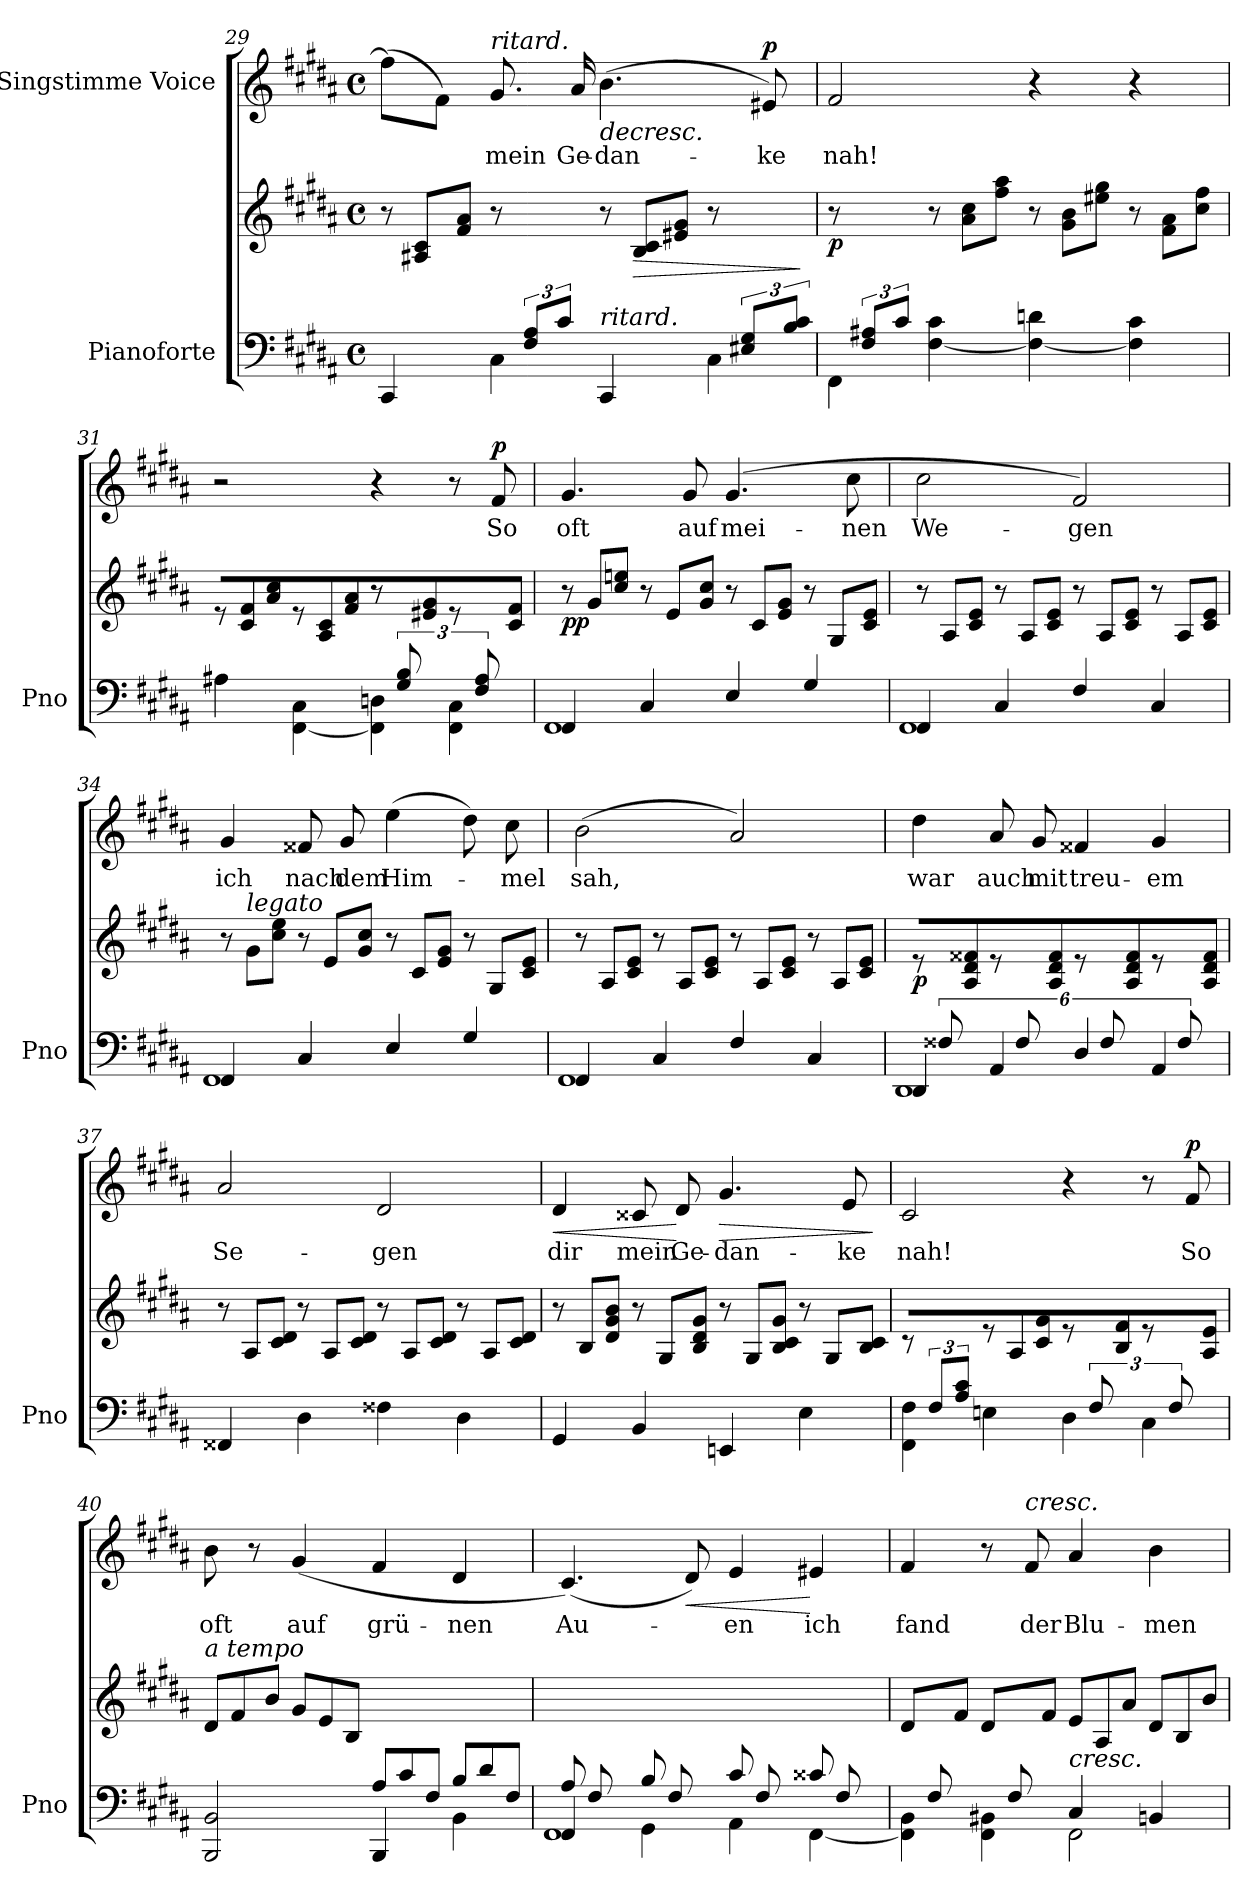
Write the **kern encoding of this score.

**kern	**kern	**dynam	**kern	**text	**dynam
*part2	*part2	*part2	*part1	*part1	*part1
*staff3	*staff2	*staff2/3	*staff1	*staff1	*staff1
*I"Pianoforte	*	*	*I"Singstimme  Voice	*	*
*I'Pno	*	*	*	*	*
*clefF4	*clefG2	*	*clefG2	*	*
*k[f#c#g#d#a#]	*k[f#c#g#d#a#]	*	*k[f#c#g#d#a#]	*	*
*M4/4	*M4/4	*	*M4/4	*	*
*met(c)	*met(c)	*	*met(c)	*	*
=29	=29	=29	=29	=29	=29
*^	*	*	*	*	*
*	*	*Xtuplet	*	*	*	*
3ryy	4CC#/	12r	.	(8ff#\L]	.	.
.	.	12A#X/ 12c#/L	.	.	.	.
.	.	.	.	8f#\J)	.	.
.	.	12f#/ 12a#/J	.	.	.	.
!	!	!	!	!LO:TX:i:t=ritard.	!	!
.	4C#\	12r	.	8.g#/	mein	.
12F#/ 12A#/L	.	6ryy	.	.	.	.
12c#/J	.	.	.	.	.	.
.	.	.	.	16a#/	Ge-	.
!LO:TX:i:t=ritard.	!	!	!	!	!	!
!	!	!	!	!	!	!LO:HP:b
3ryy	4CC#/	12r	.	(4.b\	-dan-	>
!	!	!	!LO:HP:b	!	!	!
.	.	12B/ 12c#/L	>	.	.	.
.	.	12e#X/ 12g#/J	.	.	.	.
.	4C#\	12r	.	.	.	.
12E#X/ 12G#/L	.	6ryy	.	.	.	.
!	!	!	!	!	!	!LO:DY:a
.	.	.	.	8e#X/)	-ke	p
12B/ 12c#/J	.	.	.	.	.	.
*v	*v	*	*	*	*	*
.	.	]	.	.	]
=30	=30	=30	=30	=30	=30
*^	*	*	*	*	*
!	!	!	!LO:DY:b	!	!	!
12ryy	4FF#\	12r	p	2f#/	nah!	.
12F#/ 12A#X/L	.	6ryy	.	.	.	.
12c#/J	.	.	.	.	.	.
2.ryy	[4F#\ 4c#\	12r	.	.	.	.
.	.	12a#\ 12cc#\L	.	.	.	.
.	.	12ff#\ 12aa#\J	.	.	.	.
.	4F#\_ 4dn\	12r	.	4r	.	.
.	.	12g#\ 12b\L	.	.	.	.
.	.	12ee#X\ 12gg#\J	.	.	.	.
.	4F#\] 4c#\	12r	.	4r	.	.
.	.	12f#\ 12a#\L	.	.	.	.
.	.	12cc#\ 12ff#\J	.	.	.	.
=31	=31	=31	=31	=31	=31	=31
12%7ryy	4A#X\	12r	.	2r	.	.
.	.	12c#/ 12f#/L	.	.	.	.
.	.	12a#/ 12cc#/J	.	.	.	.
.	[4FF#\ 4C#\	12r	.	.	.	.
.	.	12A#/ 12c#/L	.	.	.	.
.	.	12f#/ 12a#/J	.	.	.	.
.	4FF#\] 4Dn\	12r	.	4r	.	.
12G#/ 12B/L	.	12ryy	.	.	.	.
6ryy	.	12e#X/ 12g#/J	.	.	.	.
.	4FF#\ 4C#\	12r	.	8r	.	.
12F#/ 12A#/L	.	12ryy	.	.	.	.
!	!	!	!	!	!	!LO:DY:a
.	.	.	.	8f#/	So	p
12ryy	.	12c#/ 12f#/J	.	.	.	.
=32	=32	=32	=32	=32	=32	=32
!	!	!	!LO:DY:b	!	!	!
4FF#/	1FF#	12r	pp	4.g#/	oft	.
.	.	12g#/L	.	.	.	.
.	.	12cc#/ 12een/J	.	.	.	.
4C#/	.	12r	.	.	.	.
.	.	12e/L	.	.	.	.
.	.	.	.	8g#/	auf	.
.	.	12g#/ 12cc#/J	.	.	.	.
4E/	.	12r	.	(4.g#/	mei-	.
.	.	12c#/L	.	.	.	.
.	.	12e/ 12g#/J	.	.	.	.
4G#/	.	12r	.	.	.	.
.	.	12G#/L	.	.	.	.
.	.	.	.	8cc#\	-nen	.
.	.	12c#/ 12e/J	.	.	.	.
=33	=33	=33	=33	=33	=33	=33
4FF#/	1FF#	12r	.	2cc#\	We-	.
.	.	12A#/L	.	.	.	.
.	.	12c#/ 12e/J	.	.	.	.
4C#/	.	12r	.	.	.	.
.	.	12A#/L	.	.	.	.
.	.	12c#/ 12e/J	.	.	.	.
4F#/	.	12r	.	2f#/)	-gen	.
.	.	12A#/L	.	.	.	.
.	.	12c#/ 12e/J	.	.	.	.
4C#/	.	12r	.	.	.	.
.	.	12A#/L	.	.	.	.
.	.	12c#/ 12e/J	.	.	.	.
=34	=34	=34	=34	=34	=34	=34
4FF#/	1FF#	12r	.	4g#/	ich	.
!	!	!LO:TX:i:t=legato	!	!	!	!
.	.	12g#\L	.	.	.	.
.	.	12cc#\ 12ee\J	.	.	.	.
4C#/	.	12r	.	8f##X/	nach	.
.	.	12e/L	.	.	.	.
.	.	.	.	8g#/	dem	.
.	.	12g#/ 12cc#/J	.	.	.	.
4E/	.	12r	.	(4ee\	Him-	.
.	.	12c#/L	.	.	.	.
.	.	12e/ 12g#/J	.	.	.	.
4G#/	.	12r	.	8dd#\)	.	.
.	.	12G#/L	.	.	.	.
.	.	.	.	8cc#\	-mel	.
.	.	12c#/ 12e/J	.	.	.	.
=35	=35	=35	=35	=35	=35	=35
4FF#/	1FF#	12r	.	(2b\	sah,	.
.	.	12A#/L	.	.	.	.
.	.	12c#/ 12e/J	.	.	.	.
4C#/	.	12r	.	.	.	.
.	.	12A#/L	.	.	.	.
.	.	12c#/ 12e/J	.	.	.	.
4F#/	.	12r	.	2a#/)	.	.
.	.	12A#/L	.	.	.	.
.	.	12c#/ 12e/J	.	.	.	.
4C#/	.	12r	.	.	.	.
.	.	12A#/L	.	.	.	.
.	.	12c#/ 12e/J	.	.	.	.
=36	=36	=36	=36	=36	=36	=36
*	*^	*	*	*	*	*
!	!	!	!	!LO:DY:b	!	!	!
12ryy	4DD#/	1DD#	12r	p	4dd#\	war	.
12F##X/L	.	.	12ryy	.	.	.	.
6ryy	.	.	12A#/ 12d#/ 12f##X/J	.	.	.	.
.	4AA#/	.	12r	.	8a#/	auch	.
12F##/L	.	.	12ryy	.	.	.	.
.	.	.	.	.	8g#/	mit	.
6ryy	.	.	12A#/ 12d#/ 12f##/J	.	.	.	.
.	4D#/	.	12r	.	4f##X/	treu-	.
12F##/L	.	.	12ryy	.	.	.	.
6ryy	.	.	12A#/ 12d#/ 12f##/J	.	.	.	.
.	4AA#/	.	12r	.	4g#/	-em	.
12F##/L	.	.	12ryy	.	.	.	.
12ryy	.	.	12A#/ 12d#/ 12f##/J	.	.	.	.
*v	*v	*v	*	*	*	*	*
=37	=37	=37	=37	=37	=37
4FF##X/	12r	.	2a#/	Se-	.
.	12A#/L	.	.	.	.
.	12c#/ 12d#/J	.	.	.	.
4D#\	12r	.	.	.	.
.	12A#/L	.	.	.	.
.	12c#/ 12d#/J	.	.	.	.
4F##X\	12r	.	2d#/	-gen	.
.	12A#/L	.	.	.	.
.	12c#/ 12d#/J	.	.	.	.
4D#\	12r	.	.	.	.
.	12A#/L	.	.	.	.
.	12c#/ 12d#/J	.	.	.	.
=38	=38	=38	=38	=38	=38
!	!	!	!	!	!LO:HP:b
4GG#/	12r	.	4d#/	dir	<
.	12B/L	.	.	.	.
.	12d#/ 12g#/ 12b/J	.	.	.	.
4BB/	12r	.	8c##X/	mein	.
.	12G#/L	.	.	.	.
.	.	.	8d#/	Ge-	[
.	12B/ 12d#/ 12g#/J	.	.	.	.
!	!	!	!	!	!LO:HP:b
4EEn/	12r	.	4.g#/	-dan-	>
.	12G#/L	.	.	.	.
.	12B/ 12c#/ 12g#/J	.	.	.	.
4E\	12r	.	.	.	.
.	12G#/L	.	.	.	.
.	.	.	8e/	-ke	.
.	12B/ 12c#/J	.	.	.	.
.	.	.	.	.	]
=39	=39	=39	=39	=39	=39
*^	*	*	*	*	*
12ryy	4FF#\ 4F#\	12r	.	2c#/	nah!	.
12F#/L	.	6ryy	.	.	.	.
12A#/ 12c#/J	.	.	.	.	.	.
3ryy	4En\	12r	.	.	.	.
.	.	12A#/L	.	.	.	.
.	.	12c#/ 12g#/J	.	.	.	.
.	4D#\	12r	.	4r	.	.
12F#/L	.	12ryy	.	.	.	.
6ryy	.	12B/ 12f#/J	.	.	.	.
.	4C#\	12r	.	8r	.	.
12F#/L	.	12ryy	.	.	.	.
!	!	!	!	!	!	!LO:DY:a
.	.	.	.	8f#/	So	p
12ryy	.	12A#/ 12e/J	.	.	.	.
=40	=40	=40	=40	=40	=40	=40
!	!	!LO:TX:i:t=a tempo	!	!	!	!
2ryy	2BBB/ 2BB/	12d#/L	.	8b\	oft	.
.	.	12f#/	.	.	.	.
.	.	.	.	8r	.	.
.	.	12b/J	.	.	.	.
.	.	12g#/L	.	(4g#/	auf	.
.	.	12e/	.	.	.	.
.	.	12B/J	.	.	.	.
*Xtuplet	*	*	*	*	*	*
12A#/L	4BBB/	2ryy	.	4f#/	grü-	.
12c#/	.	.	.	.	.	.
12F#/J	.	.	.	.	.	.
12B/L	4BB\	.	.	4d#/	-nen	.
12d#/	.	.	.	.	.	.
12F#/J	.	.	.	.	.	.
=41	=41	=41	=41	=41	=41	=41
*	*^	*	*	*	*	*
12A#/L	4FF#/	1FF#	6ryy	.	(4.c#/)	Au-	.
12F#/	.	.	.	.	.	.	.
12ryy	.	.	12f#/J	.	.	.	.
12B/L	4GG#\	.	6ryy	.	.	.	.
12F#/	.	.	.	.	.	.	.
!	!	!	!	!	!	!	!LO:HP:b
.	.	.	.	.	8d#/)	.	<
12ryy	.	.	12f#/J	.	.	.	.
12c#/L	4AA#\	.	6ryy	.	4e/	-en	.
12F#/	.	.	.	.	.	.	.
12ryy	.	.	12f#/J	.	.	.	.
12c##X/L	[4FF#\	.	6ryy	.	4e#X/	ich	[
12F#/	.	.	.	.	.	.	.
12ryy	.	.	12f#/J	.	.	.	.
=42	=42	=42	=42	=42	=42	=42	=42
12ryy	4FF#\] 4BB\	2ryy	12d#/L	.	4f#/	fand	.
12F#/	.	.	12ryy	.	.	.	.
6ryy	.	.	12f#/J	.	.	.	.
.	4FF#\ 4BB#X\	.	12d#/L	.	8r	.	.
12F#/	.	.	12ryy	.	.	.	.
!	!	!	!	!	!LO:TX:a:i:t=cresc.	!	!
.	.	.	.	.	8f#/	der	.
12%7ryy	.	.	12f#/J	.	.	.	.
!	!	!	!LO:TX:b:i:t=cresc.	!	!	!	!
.	4C#/	2FF#\	12e/L	.	4a#/	Blu-	.
.	.	.	12A#/	.	.	.	.
.	.	.	12a#/J	.	.	.	.
.	4BBn/	.	12d#/L	.	4b\	-men	.
.	.	.	12B/	.	.	.	.
.	.	.	12b/J	.	.	.	.
*v	*v	*v	*	*	*	*	*
=	=	=	=	=	=
*-	*-	*-	*-	*-	*-
